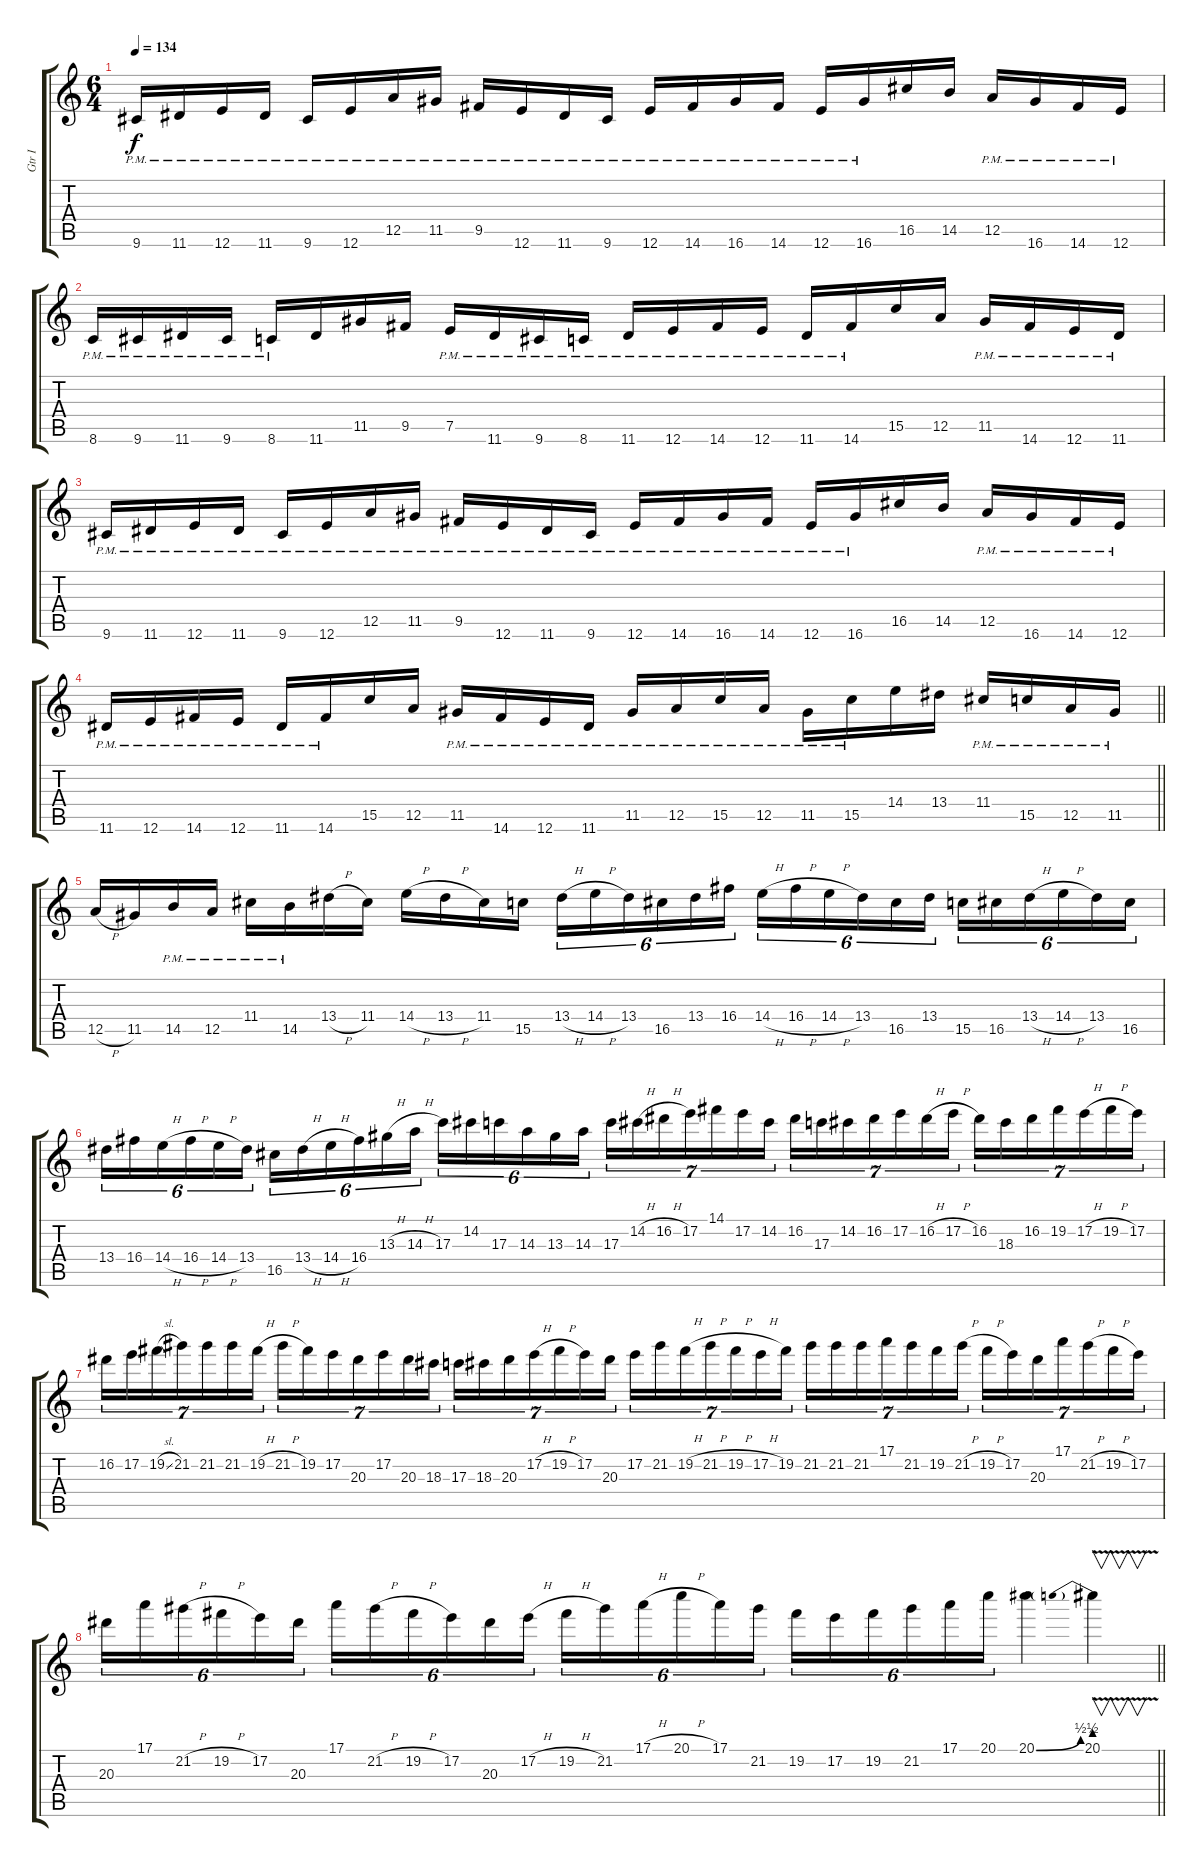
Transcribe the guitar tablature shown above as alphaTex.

\track ("Gtr I" "Gtr I") {instrument overdrivenguitar}
\staff {score tabs}
\tuning (E4 B3 G3 D3 A2 E2) {hide}
\ts (6 4)
\tempo 134
\clef g2
\ks c
9.6{pm}.16{dy f} 11.6{pm}.16 12.6{pm}.16 11.6{pm}.16 9.6{pm}.16 12.6{pm}.16 12.5{pm}.16 11.5{pm}.16 9.5{pm}.16 12.6{pm}.16 11.6{pm}.16 9.6{pm}.16 12.6{pm}.16 14.6{pm}.16 16.6{pm}.16 14.6{pm}.16 12.6{pm}.16 16.6{pm}.16 16.5.16 14.5.16 12.5{pm}.16 16.6{pm}.16 14.6{pm}.16 12.6{pm}.16 |
8.6{pm}.16 9.6{pm}.16 11.6{pm}.16 9.6{pm}.16 8.6{pm}.16 11.6.16 11.5.16 9.5.16 7.5{pm}.16 11.6{pm}.16 9.6{pm}.16 8.6{pm}.16 11.6{pm}.16 12.6{pm}.16 14.6{pm}.16 12.6{pm}.16 11.6{pm}.16 14.6{pm}.16 15.5.16 12.5.16 11.5{pm}.16 14.6{pm}.16 12.6{pm}.16 11.6{pm}.16 |
9.6{pm}.16 11.6{pm}.16 12.6{pm}.16 11.6{pm}.16 9.6{pm}.16 12.6{pm}.16 12.5{pm}.16 11.5{pm}.16 9.5{pm}.16 12.6{pm}.16 11.6{pm}.16 9.6{pm}.16 12.6{pm}.16 14.6{pm}.16 16.6{pm}.16 14.6{pm}.16 12.6{pm}.16 16.6{pm}.16 16.5.16 14.5.16 12.5{pm}.16 16.6{pm}.16 14.6{pm}.16 12.6{pm}.16 |
\barLineRight lightlight
11.6{pm}.16 12.6{pm}.16 14.6{pm}.16 12.6{pm}.16 11.6{pm}.16 14.6{pm}.16 15.5.16 12.5.16 11.5{pm}.16 14.6{pm}.16 12.6{pm}.16 11.6{pm}.16 11.5{pm}.16 12.5{pm}.16 15.5{pm}.16 12.5{pm}.16 11.5{pm}.16 15.5{pm}.16 14.4.16 13.4.16 11.4{pm}.16 15.5{pm}.16 12.5{pm}.16 11.5{pm}.16 |
12.5{h}.16 11.5.16 14.5{pm}.16 12.5{pm}.16 11.4{pm}.16 14.5{pm}.16 13.4{h}.16 11.4.16 14.4{h}.16 13.4{h}.16 11.4.16 15.5.16 13.4{h}.16{tu (6 4)} 14.4{h}.16{tu (6 4)} 13.4.16{tu (6 4)} 16.5.16{tu (6 4)} 13.4.16{tu (6 4)} 16.4.16{tu (6 4)} 14.4{h}.16{tu (6 4)} 16.4{h}.16{tu (6 4)} 14.4{h}.16{tu (6 4)} 13.4.16{tu (6 4)} 16.5.16{tu (6 4)} 13.4.16{tu (6 4)} 15.5.16{tu (6 4)} 16.5.16{tu (6 4)} 13.4{h}.16{tu (6 4)} 14.4{h}.16{tu (6 4)} 13.4.16{tu (6 4)} 16.5.16{tu (6 4)} |
13.4.16{tu (6 4)} 16.4.16{tu (6 4)} 14.4{h}.16{tu (6 4)} 16.4{h}.16{tu (6 4)} 14.4{h}.16{tu (6 4)} 13.4.16{tu (6 4)} 16.5.16{tu (6 4)} 13.4{h}.16{tu (6 4)} 14.4{h}.16{tu (6 4)} 16.4.16{tu (6 4)} 13.3{h}.16{tu (6 4)} 14.3{h}.16{tu (6 4)} 17.3.16{tu (6 4)} 14.2.16{tu (6 4)} 17.3.16{tu (6 4)} 14.3.16{tu (6 4)} 13.3.16{tu (6 4)} 14.3.16{tu (6 4)} 17.3.16{tu (7 4)} 14.2{h}.16{tu (7 4)} 16.2{h}.16{tu (7 4)} 17.2.16{tu (7 4)} 14.1.16{tu (7 4)} 17.2.16{tu (7 4)} 14.2.16{tu (7 4)} 16.2.16{tu (7 4)} 17.3.16{tu (7 4)} 14.2.16{tu (7 4)} 16.2.16{tu (7 4)} 17.2.16{tu (7 4)} 16.2{h}.16{tu (7 4)} 17.2{h}.16{tu (7 4)} 16.2.16{tu (7 4)} 18.3.16{tu (7 4)} 16.2.16{tu (7 4)} 19.2.16{tu (7 4)} 17.2{h}.16{tu (7 4)} 19.2{h}.16{tu (7 4)} 17.2.16{tu (7 4)} |
16.2.16{tu (7 4)} 17.2.16{tu (7 4)} 19.2{sl}.16{tu (7 4)} 21.2.16{tu (7 4)} 21.2.16{tu (7 4)} 21.2.16{tu (7 4)} 19.2{h}.16{tu (7 4)} 21.2{h}.16{tu (7 4)} 19.2.16{tu (7 4)} 17.2.16{tu (7 4)} 20.3.16{tu (7 4)} 17.2.16{tu (7 4)} 20.3.16{tu (7 4)} 18.3.16{tu (7 4)} 17.3.16{tu (7 4)} 18.3.16{tu (7 4)} 20.3.16{tu (7 4)} 17.2{h}.16{tu (7 4)} 19.2{h}.16{tu (7 4)} 17.2.16{tu (7 4)} 20.3.16{tu (7 4)} 17.2.16{tu (7 4)} 21.2.16{tu (7 4)} 19.2{h}.16{tu (7 4)} 21.2{h}.16{tu (7 4)} 19.2{h}.16{tu (7 4)} 17.2{h}.16{tu (7 4)} 19.2.16{tu (7 4)} 21.2.16{tu (7 4)} 21.2.16{tu (7 4)} 21.2.16{tu (7 4)} 17.1.16{tu (7 4)} 21.2.16{tu (7 4)} 19.2.16{tu (7 4)} 21.2{h}.16{tu (7 4)} 19.2{h}.16{tu (7 4)} 17.2.16{tu (7 4)} 20.3.16{tu (7 4)} 17.1.16{tu (7 4)} 21.2{h}.16{tu (7 4)} 19.2{h}.16{tu (7 4)} 17.2.16{tu (7 4)} |
\barLineRight lightlight
20.3.16{tu (6 4)} 17.1.16{tu (6 4)} 21.2{h}.16{tu (6 4)} 19.2{h}.16{tu (6 4)} 17.2.16{tu (6 4)} 20.3.16{tu (6 4)} 17.1.16{tu (6 4)} 21.2{h}.16{tu (6 4)} 19.2{h}.16{tu (6 4)} 17.2.16{tu (6 4)} 20.3.16{tu (6 4)} 17.2{h}.16{tu (6 4)} 19.2{h}.16{tu (6 4)} 21.2.16{tu (6 4)} 17.1{h}.16{tu (6 4)} 20.1{h}.16{tu (6 4)} 17.1.16{tu (6 4)} 21.2.16{tu (6 4)} 19.2.16{tu (6 4)} 17.2.16{tu (6 4)} 19.2.16{tu (6 4)} 21.2.16{tu (6 4)} 17.1.16{tu (6 4)} 20.1.16{tu (6 4)} 20.1{be (bend 0 0 60 2)}.4 20.1{be (prebend 0 2 60 2) v}.4{v}
